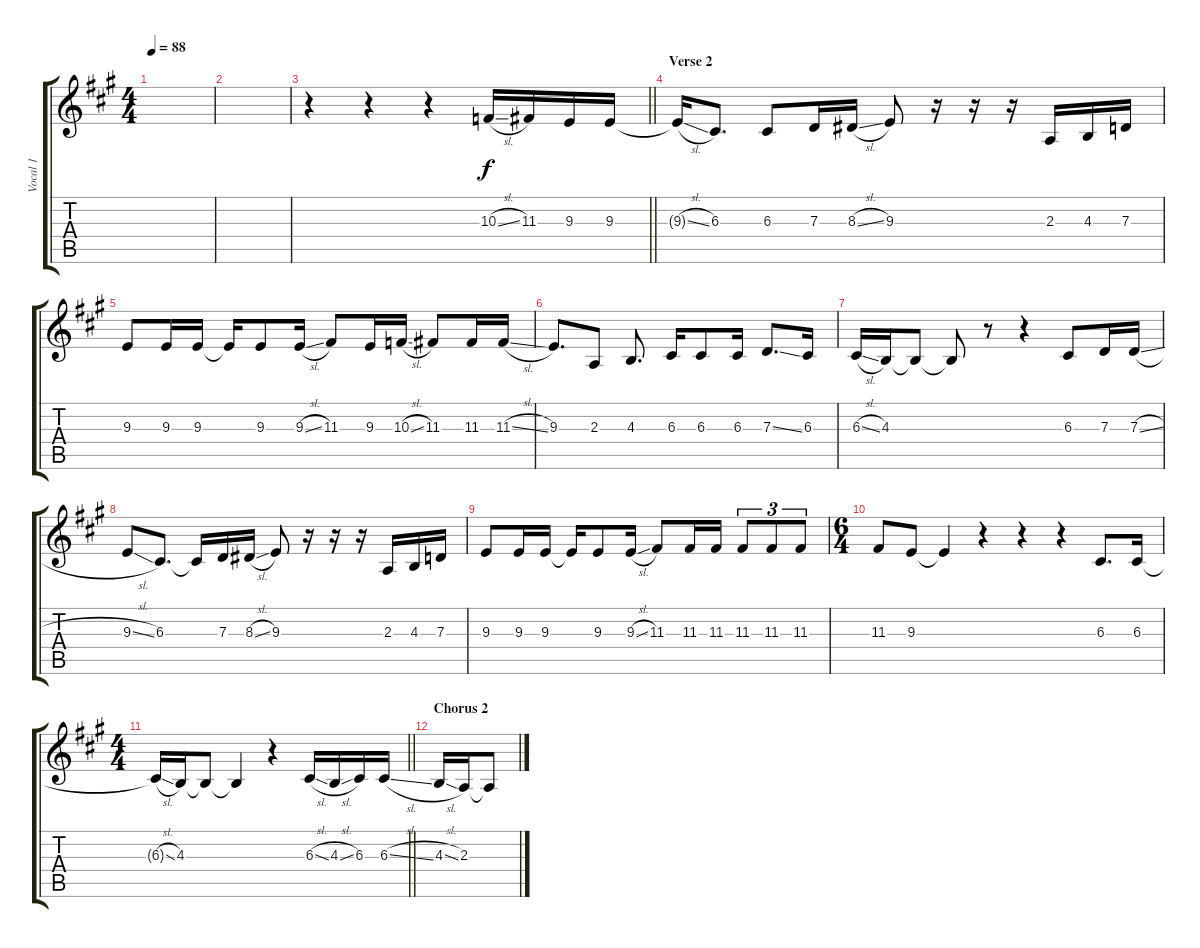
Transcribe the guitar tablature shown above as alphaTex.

\track ("Vocal 1" "Vocal 1") {instrument clarinet}
\staff {score tabs}
\tuning (E4 B3 G3 D3 A2 E2) {hide}
\ts (4 4)
\tempo 88
\clef g2
\ks a
|
|
\barLineRight lightlight
r.4 r.4 r.4 10.3{sl}.16 11.3.16 9.3.16 9.3.16 |
\section ("" "Verse 2")
9.3{sl t}.16 6.3.8{d} 6.3.8 7.3.16 8.3{sl}.16 9.3.8 r.16 r.16 r.16 2.3.16 4.3.16 7.3.16 |
9.3.8 9.3.16 9.3.16 9.3{t}.16 9.3.8 9.3{sl}.16 11.3.8 9.3.16 10.3{sl}.16 11.3.8 11.3.16 11.3{sl}.16 |
9.3.8{d} 2.3.8 4.3.8{d} 6.3.16 6.3.8 6.3.16 7.3{ss}.8{d} 6.3.16 |
6.3{sl}.16 4.3.16 4.3{t}.8 4.3{t}.8 r.8 r.4 6.3.8 7.3.16 7.3{sl}.16 |
9.3{sl}.8 6.3.8{d} 6.3{t}.16 7.3.16 8.3{sl}.16 9.3.8 r.16 r.16 r.16 2.3.16 4.3.16 7.3.16 |
9.3.8 9.3.16 9.3.16 9.3{t}.16 9.3.8 9.3{sl}.16 11.3.8 11.3.16 11.3.16 11.3.8{tu (3 2)} 11.3.8{tu (3 2)} 11.3.8{tu (3 2)} |
\ts (6 4)
11.3.8 9.3.8 9.3{t}.4 r.4 r.4 r.4 6.3.8{d} 6.3.16 |
\ts (4 4)
\barLineRight lightlight
6.3{sl t}.16 4.3.16 4.3{t}.8 4.3{t}.4 r.4 6.3{sl}.16 4.3{sl}.16 6.3.16 6.3{sl}.16 |
\section ("" "Chorus 2")
4.3{sl}.16 2.3.16 2.3{t}.8
